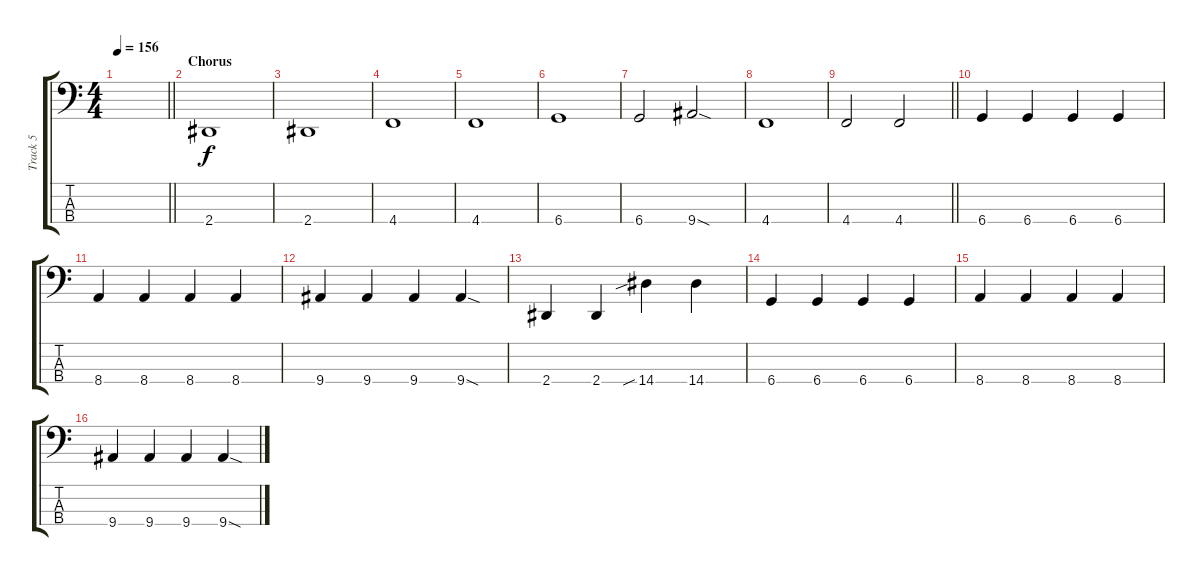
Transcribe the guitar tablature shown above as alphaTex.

\track ("Track 5" "Track 5") {instrument electricbassfinger}
\staff {score tabs}
\tuning (Gb2 Db2 Ab1 Db1) {hide}
\ts (4 4)
\tempo 156
\clef f4
\barLineRight lightlight
\ks c
|
\section ("" "Chorus")
2.4.1 |
2.4.1 |
4.4.1 |
4.4.1 |
6.4.1 |
6.4.2 9.4{sod}.2 |
4.4.1 |
\barLineRight lightlight
4.4.2 4.4.2 |
6.4.4 6.4.4 6.4.4 6.4.4 |
8.4.4 8.4.4 8.4.4 8.4.4 |
9.4.4 9.4.4 9.4.4 9.4{sod}.4 |
2.4.4 2.4.4 14.4{sib}.4 14.4.4 |
6.4.4 6.4.4 6.4.4 6.4.4 |
8.4.4 8.4.4 8.4.4 8.4.4 |
9.4.4 9.4.4 9.4.4 9.4{sod}.4
